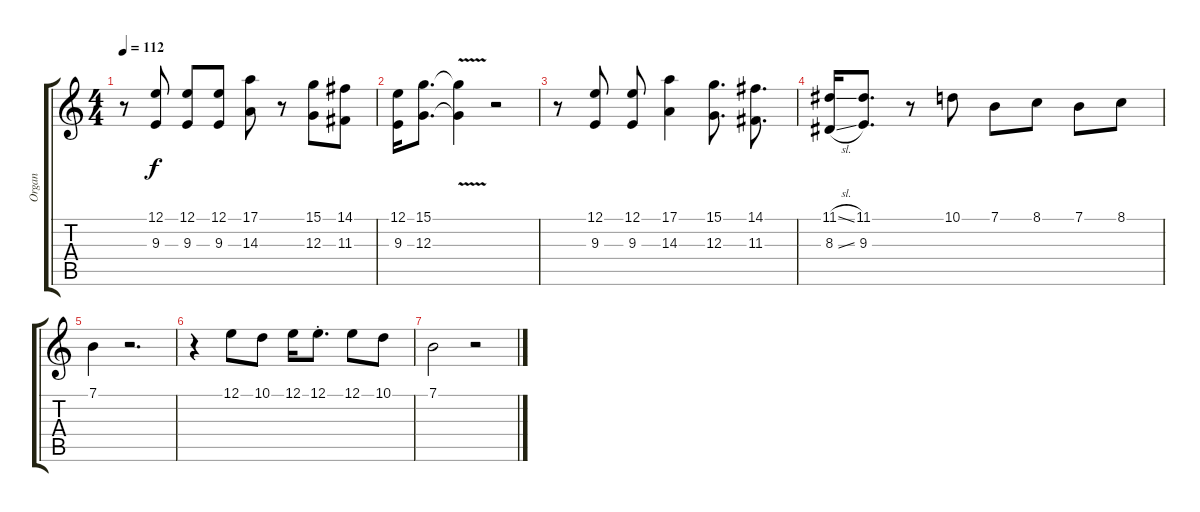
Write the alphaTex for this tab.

\track ("Organ" "Organ") {instrument drawbarorgan}
\staff {score tabs}
\tuning (E4 B3 G3 D3 A2 E2) {hide}
\ts (4 4)
\tempo 112
\clef g2
\ks c
r.8{dy f} (12.1 9.3).8 (12.1 9.3).8 (12.1 9.3).8 (17.1 14.3).8 r.8 (15.1 12.3).8 (14.1 11.3).8 |
(12.1 9.3).16 (15.1 12.3).8{d} (15.1{v t} 12.3{v t}).4 r.2 |
r.8 (12.1 9.3).8 (12.1 9.3).8 (17.1 14.3).4 (15.1 12.3).8{d} (14.1 11.3).8{d} |
(11.1{sl} 8.3{sl}).16 (11.1 9.3).8{d} r.8 10.1.8 7.1.8 8.1.8 7.1.8 8.1.8 |
7.1.4 r.2{d} |
r.4 12.1.8 10.1.8 12.1.16 12.1{st}.8{d} 12.1.8 10.1.8 |
7.1.2 r.2
